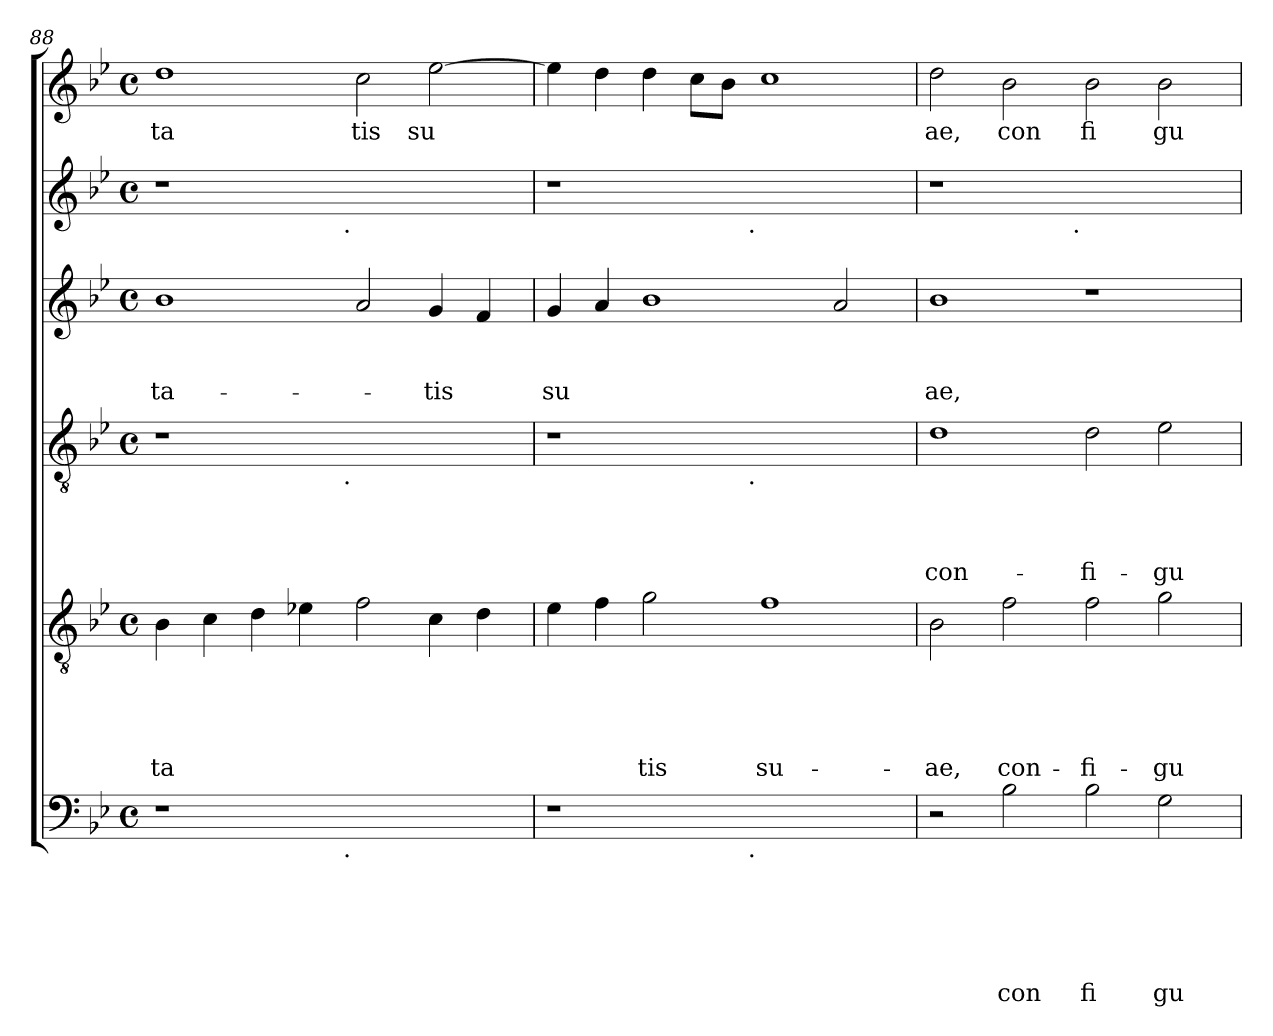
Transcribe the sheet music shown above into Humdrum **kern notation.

**kern	**text	**text	**text	**text	**text	**text	**kern	**text	**text	**text	**text	**text	**kern	**text	**text	**text	**text	**kern	**text	**text	**text	**kern	**kern	**text
*part6	*part6	*part6	*part6	*part6	*part6	*part6	*part5	*part5	*part5	*part5	*part5	*part5	*part4	*part4	*part4	*part4	*part4	*part3	*part3	*part3	*part3	*part2	*part1	*part1
*staff6	*staff6	*staff6	*staff6	*staff6	*staff6	*staff6	*staff5	*staff5	*staff5	*staff5	*staff5	*staff5	*staff4	*staff4	*staff4	*staff4	*staff4	*staff3	*staff3	*staff3	*staff3	*staff2	*staff1	*staff1
*clefF4	*	*	*	*	*	*	*clefGv2	*	*	*	*	*	*clefGv2	*	*	*	*	*clefG2	*	*	*	*clefG2	*clefG2	*
*k[b-e-]	*	*	*	*	*	*	*k[b-e-]	*	*	*	*	*	*k[b-e-]	*	*	*	*	*k[b-e-]	*	*	*	*k[b-e-]	*k[b-e-]	*
*B-:	*	*	*	*	*	*	*B-:	*	*	*	*	*	*B-:	*	*	*	*	*B-:	*	*	*	*B-:	*B-:	*
*M4/4	*	*	*	*	*	*	*M4/4	*	*	*	*	*	*M4/4	*	*	*	*	*M4/4	*	*	*	*M4/4	*M4/4	*
*met(c)	*	*	*	*	*	*	*met(c)	*	*	*	*	*	*met(c)	*	*	*	*	*met(c)	*	*	*	*met(c)	*met(c)	*
=88	=88	=88	=88	=88	=88	=88	=88	=88	=88	=88	=88	=88	=88	=88	=88	=88	=88	=88	=88	=88	=88	=88	=88	=88
!	!	!	!	!	!	!	!	!	!	!	!	!LO:LY:b	!	!	!	!	!	!	!	!	!LO:LY:b	!	!	!LO:LY:b
*^	*	*	*	*	*	*	*	*	*	*	*	*	*^	*	*	*	*	*	*	*	*	*^	*	*
1r	2ryy	.	.	.	.	.	.	4B-\	.	.	.	.	ta	1r	2ryy	.	.	.	.	1b-	.	.	-ta-	1r	2ryy	1dd	ta
.	.	.	.	.	.	.	.	4c\	.	.	.	.	.	.	.	.	.	.	.	.	.	.	.	.	.	.	.
.	4...ryy	.	.	.	.	.	.	4d\	.	.	.	.	.	.	4...ryy	.	.	.	.	.	.	.	.	.	4...ryy	.	.
.	.	.	.	.	.	.	.	4e-X\	.	.	.	.	.	.	.	.	.	.	.	.	.	.	.	.	.	.	.
!	!	!	!	!	!	!	!	!	!	!	!	!	!	!	!	!	!	!	!	!	!	!	!	!	!LO:TX:b:t=.	!	!
!	!	!	!	!	!	!	!	!	!	!	!	!	!	!	!LO:TX:b:t=.	!	!	!	!	!	!	!	!	!	!	!	!
!	!LO:TX:b:t=.	!	!	!	!	!	!	!	!	!	!	!	!	!	!	!	!	!	!	!	!	!	!	!	!	!	!
.	1ryy	.	.	.	.	.	.	.	.	.	.	.	.	.	1ryy	.	.	.	.	.	.	.	.	.	1ryy	.	.
!	!	!	!	!	!	!	!	!	!	!	!	!	!	!	!	!	!	!	!	!	!	!	!	!	!	!	!LO:LY:b
1ryy	.	.	.	.	.	.	.	2f\	.	.	.	.	.	1ryy	.	.	.	.	.	2a/	.	.	.	1ryy	.	2cc\	tis
!	!	!	!	!	!	!	!	!	!	!	!	!	!	!	!	!	!	!	!	!	!	!	!LO:LY:b	!	!	!	!LO:LY:b
.	.	.	.	.	.	.	.	4c\	.	.	.	.	.	.	.	.	.	.	.	4g/	.	.	-tis	.	.	[<2ee-\	su
.	.	.	.	.	.	.	.	4d\	.	.	.	.	.	.	.	.	.	.	.	4f/	.	.	.	.	.	.	.
.	32ryy	.	.	.	.	.	.	.	.	.	.	.	.	.	32ryy	.	.	.	.	.	.	.	.	.	32ryy	.	.
!!LO:LB:g=z
=89	=89	=89	=89	=89	=89	=89	=89	=89	=89	=89	=89	=89	=89	=89	=89	=89	=89	=89	=89	=89	=89	=89	=89	=89	=89	=89	=89
!	!	!	!	!	!	!	!	!	!	!	!	!	!	!	!	!	!	!	!	!	!	!	!LO:LY:b	!	!	!	!
1r	2ryy	.	.	.	.	.	.	4e-\	.	.	.	.	.	1r	2ryy	.	.	.	.	4g/	.	.	su	1r	2ryy	4ee-\]	.
.	.	.	.	.	.	.	.	4f\	.	.	.	.	.	.	.	.	.	.	.	4a/	.	.	.	.	.	4dd\	.
!	!	!	!	!	!	!	!	!	!	!	!	!	!LO:LY:b	!	!	!	!	!	!	!	!	!	!	!	!	!	!
.	4...ryy	.	.	.	.	.	.	2g\	.	.	.	.	tis	.	4...ryy	.	.	.	.	1b-	.	.	.	.	4...ryy	4dd\	.
.	.	.	.	.	.	.	.	.	.	.	.	.	.	.	.	.	.	.	.	.	.	.	.	.	.	8cc\L	.
.	.	.	.	.	.	.	.	.	.	.	.	.	.	.	.	.	.	.	.	.	.	.	.	.	.	8b-\J	.
!	!	!	!	!	!	!	!	!	!	!	!	!	!	!	!	!	!	!	!	!	!	!	!	!	!LO:TX:b:t=.	!	!
!	!	!	!	!	!	!	!	!	!	!	!	!	!	!	!LO:TX:b:t=.	!	!	!	!	!	!	!	!	!	!	!	!
!	!LO:TX:b:t=.	!	!	!	!	!	!	!	!	!	!	!	!	!	!	!	!	!	!	!	!	!	!	!	!	!	!
.	1ryy	.	.	.	.	.	.	.	.	.	.	.	.	.	1ryy	.	.	.	.	.	.	.	.	.	1ryy	.	.
!	!	!	!	!	!	!	!	!	!	!	!	!	!LO:LY:b	!	!	!	!	!	!	!	!	!	!	!	!	!	!
1ryy	.	.	.	.	.	.	.	1f	.	.	.	.	su-	1ryy	.	.	.	.	.	.	.	.	.	1ryy	.	1cc	.
.	.	.	.	.	.	.	.	.	.	.	.	.	.	.	.	.	.	.	.	2a/	.	.	.	.	.	.	.
.	32ryy	.	.	.	.	.	.	.	.	.	.	.	.	.	32ryy	.	.	.	.	.	.	.	.	.	32ryy	.	.
=90	=90	=90	=90	=90	=90	=90	=90	=90	=90	=90	=90	=90	=90	=90	=90	=90	=90	=90	=90	=90	=90	=90	=90	=90	=90	=90	=90
!	!	!	!	!	!	!	!	!	!	!	!	!	!LO:LY:b	!	!	!	!	!	!LO:LY:b	!	!	!	!LO:LY:b	!	!	!	!LO:LY:b
*v	*v	*	*	*	*	*	*	*	*	*	*	*	*	*v	*v	*	*	*	*	*	*	*	*	*	*	*	*
2r	.	.	.	.	.	.	2B-\	.	.	.	.	-ae,	1d	.	.	.	con-	1b-	.	.	ae,	1r	2ryy	2dd\	ae,
!	!	!	!	!	!	!LO:LY:b	!	!	!	!	!	!LO:LY:b	!	!	!	!	!	!	!	!	!	!	!	!	!LO:LY:b
2B-\	.	.	.	.	.	con	2f\	.	.	.	.	con-	.	.	.	.	.	.	.	.	.	.	4...ryy	2b-\	con
!	!	!	!	!	!	!	!	!	!	!	!	!	!	!	!	!	!	!	!	!	!	!	!LO:TX:b:t=.	!	!
.	.	.	.	.	.	.	.	.	.	.	.	.	.	.	.	.	.	.	.	.	.	.	1ryy	.	.
!	!	!	!	!	!	!LO:LY:b	!	!	!	!	!	!LO:LY:b	!	!	!	!	!LO:LY:b	!	!	!	!	!	!	!	!LO:LY:b
2B-\	.	.	.	.	.	fi	2f\	.	.	.	.	-fi-	2d\	.	.	.	-fi-	1r	.	.	.	1ryy	.	2b-\	fi
!	!	!	!	!	!	!LO:LY:b	!	!	!	!	!	!LO:LY:b	!	!	!	!	!LO:LY:b	!	!	!	!	!	!	!	!LO:LY:b
2G\	.	.	.	.	.	gu	2g\	.	.	.	.	-gu-	2e-\	.	.	.	-gu-	.	.	.	.	.	.	2b-\	gu
.	.	.	.	.	.	.	.	.	.	.	.	.	.	.	.	.	.	.	.	.	.	.	32ryy	.	.
*	*	*	*	*	*	*	*	*	*	*	*	*	*	*	*	*	*	*	*	*	*	*v	*v	*	*
=	=	=	=	=	=	=	=	=	=	=	=	=	=	=	=	=	=	=	=	=	=	=	=	=
*-	*-	*-	*-	*-	*-	*-	*-	*-	*-	*-	*-	*-	*-	*-	*-	*-	*-	*-	*-	*-	*-	*-	*-	*-
